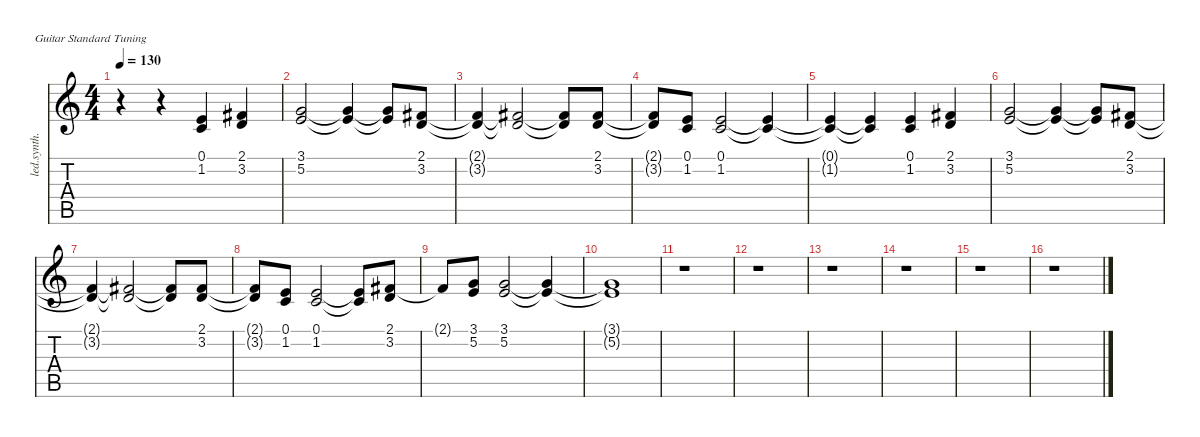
\defaultSystemsLayout 4
\hideDynamics
\bracketExtendMode nobrackets
\otherSystemsTrackNameOrientation horizontal
\track ("Track 2" "led.synth.") {instrument lead1square}
\staff {score tabs}
\tuning (E4 B3 G3 D3 A2 E2)
\ts (4 4)
\tempo 130
\clef g2
\ks c
r.4{dy f} r.4 (0.1 1.2).4 (2.1{acc #} 3.2).4 |
(3.1 5.2).2 (3.1{t} 5.2{t}).4 (3.1{t} 5.2{t}).8 (2.1{acc #} 3.2).8 |
(2.1{t acc #} 3.2{t}).4 (2.1{t acc #} 3.2{t}).2 (2.1{t acc #} 3.2{t}).8 (2.1{acc #} 3.2).8 |
(2.1{t acc #} 3.2{t}).8 (0.1 1.2).8 (0.1 1.2).2 (0.1{t} 1.2{t}).4 |
(0.1{t} 1.2{t}).4 (0.1{t} 1.2{t}).4 (0.1 1.2).4 (2.1{acc #} 3.2).4 |
(3.1 5.2).2 (3.1{t} 5.2{t}).4 (3.1{t} 5.2{t}).8 (2.1{acc #} 3.2).8 |
(2.1{t acc #} 3.2{t}).4 (2.1{t acc #} 3.2{t}).2 (2.1{t acc #} 3.2{t}).8 (2.1{acc #} 3.2).8 |
(2.1{t acc #} 3.2{t}).8 (0.1 1.2).8 (0.1 1.2).2 (0.1{t} 1.2{t}).8 (2.1{acc #} 3.2).8 |
2.1{t acc #}.8 (3.1 5.2).8 (3.1 5.2).2 (3.1{t} 5.2{t}).4 |
(3.1{t} 5.2{t}).1 |
r.1 |
r.1 |
r.1 |
r.1 |
r.1 |
r.1
